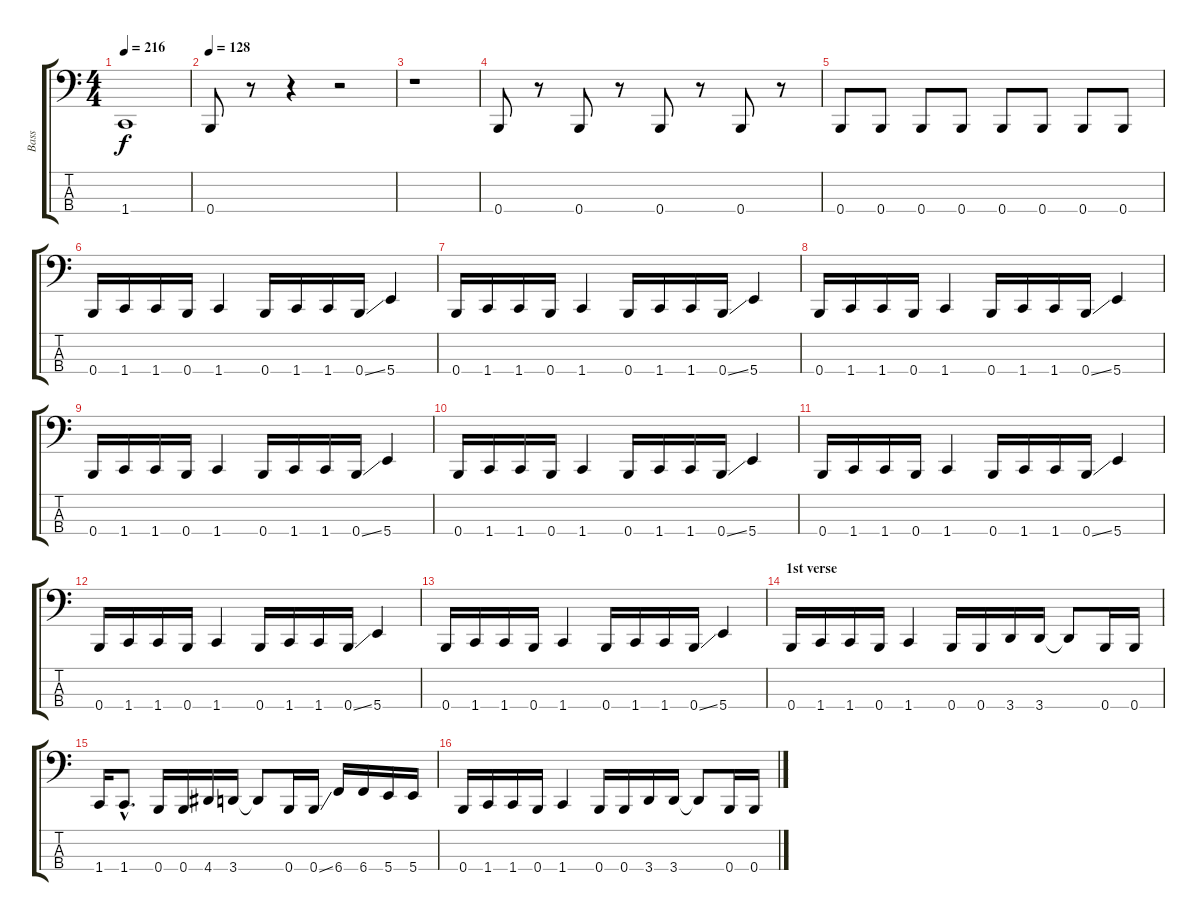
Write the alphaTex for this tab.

\track ("Bass" "Bass") {instrument electricbasspick}
\staff {score tabs}
\tuning (E2 B1 Gb1 B0) {hide}
\ts (4 4)
\tempo 216
\clef f4
\ks c
1.4{t}.1{dy f} |
\tempo 128
0.4.8 r.8 r.4 r.2 |
r.1 |
0.4.8 r.8 0.4.8 r.8 0.4.8 r.8 0.4.8 r.8 |
0.4.8 0.4.8 0.4.8 0.4.8 0.4.8 0.4.8 0.4.8 0.4.8 |
0.4.16 1.4.16 1.4.16 0.4.16 1.4.4 0.4.16 1.4.16 1.4.16 0.4{ss}.16 5.4.4 |
0.4.16 1.4.16 1.4.16 0.4.16 1.4.4 0.4.16 1.4.16 1.4.16 0.4{ss}.16 5.4.4 |
0.4.16 1.4.16 1.4.16 0.4.16 1.4.4 0.4.16 1.4.16 1.4.16 0.4{ss}.16 5.4.4 |
0.4.16 1.4.16 1.4.16 0.4.16 1.4.4 0.4.16 1.4.16 1.4.16 0.4{ss}.16 5.4.4 |
0.4.16 1.4.16 1.4.16 0.4.16 1.4.4 0.4.16 1.4.16 1.4.16 0.4{ss}.16 5.4.4 |
0.4.16 1.4.16 1.4.16 0.4.16 1.4.4 0.4.16 1.4.16 1.4.16 0.4{ss}.16 5.4.4 |
0.4.16 1.4.16 1.4.16 0.4.16 1.4.4 0.4.16 1.4.16 1.4.16 0.4{ss}.16 5.4.4 |
0.4.16 1.4.16 1.4.16 0.4.16 1.4.4 0.4.16 1.4.16 1.4.16 0.4{ss}.16 5.4.4 |
\section ("" "1st verse")
0.4.16 1.4.16 1.4.16 0.4.16 1.4.4 0.4.16 0.4.16 3.4.16 3.4.16 3.4{t}.8 0.4.16 0.4.16 |
1.4.16 1.4{hac}.8{d} 0.4.16 0.4.16 4.4.16 3.4.16 3.4{t}.8 0.4.16 0.4{ss}.16 6.4.16 6.4.16 5.4.16 5.4.16 |
0.4.16 1.4.16 1.4.16 0.4.16 1.4.4 0.4.16 0.4.16 3.4.16 3.4.16 3.4{t}.8 0.4.16 0.4.16
